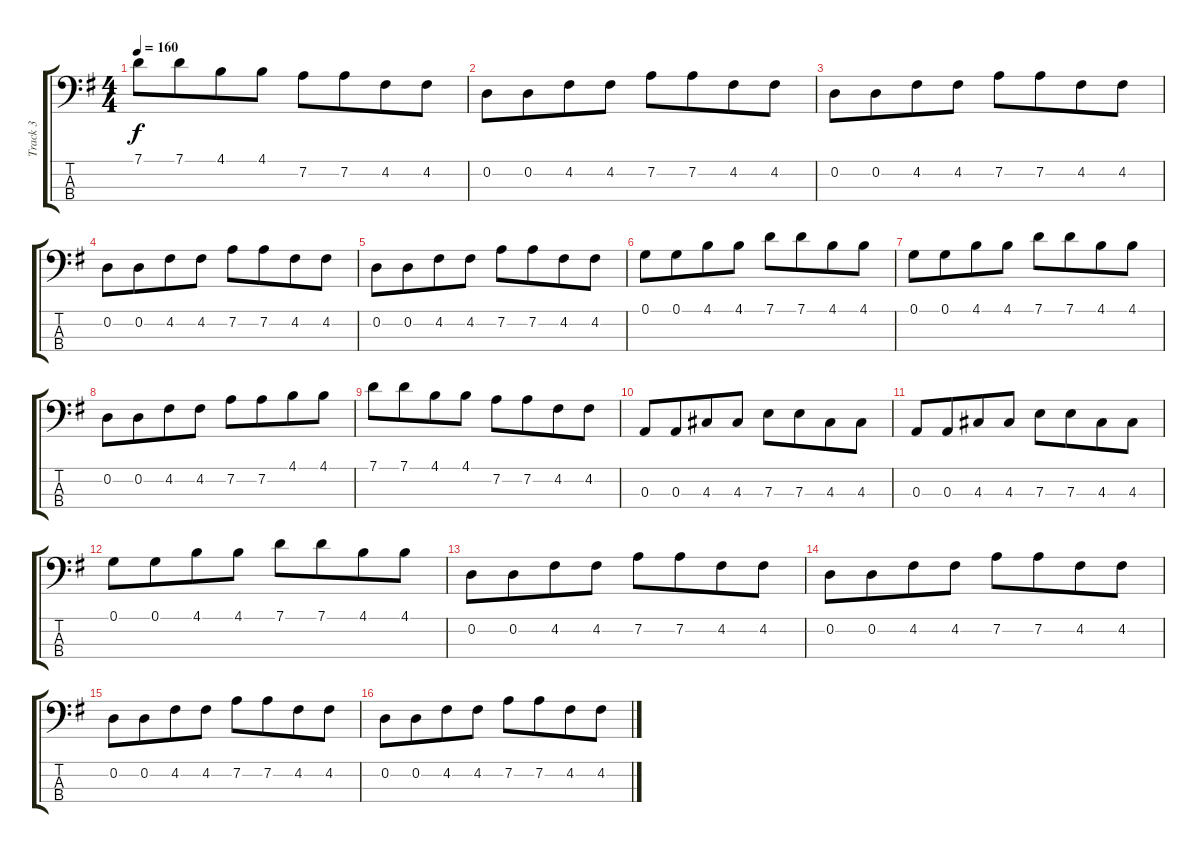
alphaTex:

\track ("Track 3" "Track 3") {instrument electricbassfinger}
\staff {score tabs}
\tuning (G2 D2 A1 E1) {hide}
\ts (4 4)
\tempo 160
\clef f4
\ks g
7.1.8{dy f} 7.1.8{beam merge} 4.1.8 4.1.8 7.2.8 7.2.8{beam merge} 4.2.8 4.2.8 |
0.2.8 0.2.8{beam merge} 4.2.8 4.2.8 7.2.8 7.2.8{beam merge} 4.2.8 4.2.8 |
0.2.8 0.2.8{beam merge} 4.2.8 4.2.8 7.2.8 7.2.8{beam merge} 4.2.8 4.2.8 |
0.2.8 0.2.8{beam merge} 4.2.8 4.2.8 7.2.8 7.2.8{beam merge} 4.2.8 4.2.8 |
0.2.8 0.2.8{beam merge} 4.2.8 4.2.8 7.2.8 7.2.8{beam merge} 4.2.8 4.2.8 |
0.1.8{beam merge} 0.1.8{beam merge} 4.1.8{beam merge} 4.1.8{beam split} 7.1.8{beam merge} 7.1.8{beam merge} 4.1.8{beam merge} 4.1.8 |
0.1.8{beam merge} 0.1.8{beam merge} 4.1.8{beam merge} 4.1.8{beam split} 7.1.8{beam merge} 7.1.8{beam merge} 4.1.8{beam merge} 4.1.8 |
0.2.8 0.2.8{beam merge} 4.2.8 4.2.8 7.2.8 7.2.8{beam merge} 4.1.8 4.1.8 |
7.1.8 7.1.8{beam merge} 4.1.8 4.1.8 7.2.8 7.2.8{beam merge} 4.2.8 4.2.8 |
0.3.8 0.3.8{beam merge} 4.3.8 4.3.8 7.3.8 7.3.8{beam merge} 4.3.8 4.3.8 |
0.3.8 0.3.8{beam merge} 4.3.8 4.3.8 7.3.8 7.3.8{beam merge} 4.3.8 4.3.8 |
0.1.8{beam merge} 0.1.8{beam merge} 4.1.8{beam merge} 4.1.8{beam split} 7.1.8{beam merge} 7.1.8{beam merge} 4.1.8{beam merge} 4.1.8 |
0.2.8 0.2.8{beam merge} 4.2.8 4.2.8 7.2.8 7.2.8{beam merge} 4.2.8 4.2.8 |
0.2.8 0.2.8{beam merge} 4.2.8 4.2.8 7.2.8 7.2.8{beam merge} 4.2.8 4.2.8 |
0.2.8 0.2.8{beam merge} 4.2.8 4.2.8 7.2.8 7.2.8{beam merge} 4.2.8 4.2.8 |
0.2.8 0.2.8{beam merge} 4.2.8 4.2.8 7.2.8 7.2.8{beam merge} 4.2.8 4.2.8
